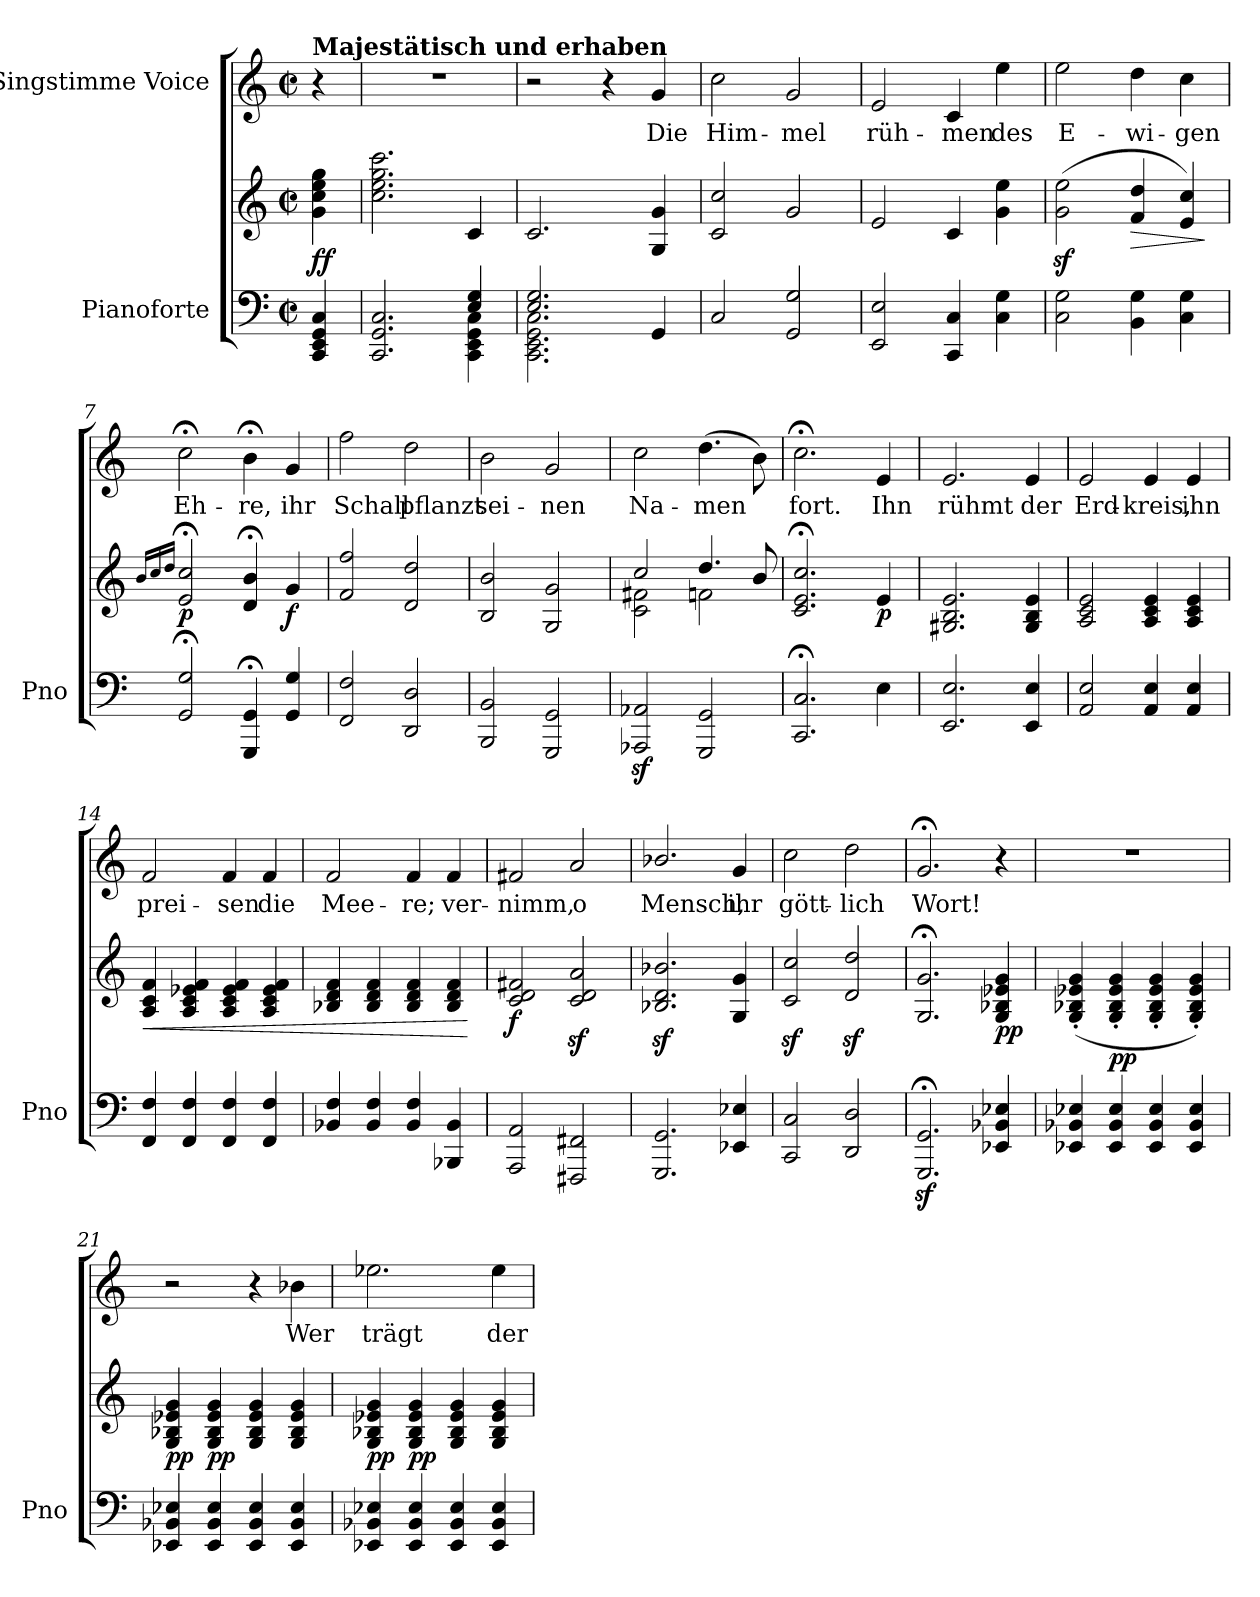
**kern	**kern	**dynam	**kern	**text
*part2	*part2	*part2	*part1	*part1
*staff3	*staff2	*staff2/3	*staff1	*staff1
*I"Pianoforte	*	*	*I"Singstimme Voice	*
*I'Pno	*	*	*	*
*clefF4	*clefG2	*	*clefG2	*
*k[]	*k[]	*	*k[]	*
*M2/2	*M2/2	*	*M2/2	*
*met(c|)	*met(c|)	*	*met(c|)	*
=1	=1	=1	=1	=1
!	!	!	!LO:TX:a:B:t=Majestätisch und erhaben	!
!	!	!LO:DY:b	!	!
4CC/ 4EE/ 4GG/ 4C/	4g\ 4cc\ 4ee\ 4gg\	ff	4r	.
=2	=2	=2	=2	=2
*^	*	*	*	*
2.ryy	2.CC/ 2.GG/ 2.C/	2.cc\ 2.ee\ 2.gg\ 2.ccc\	.	1r	.
4E/ 4G/	4CC\ 4EE\ 4GG\ 4C\	4c/	.	.	.
=3	=3	=3	=3	=3	=3
2.E/ 2.G/	2.CC\ 2.EE\ 2.GG\ 2.C\	2.c/	.	2r	.
.	.	.	.	4r	.
!	!	!	!	!	!LO:LY:b
4GG/	4ryy	4G/ 4g/	.	4g/	Die
=4	=4	=4	=4	=4	=4
!	!	!	!	!	!LO:LY:b
*v	*v	*	*	*	*
2C/	2c/ 2cc/	.	2cc\	Him-
!	!	!	!	!LO:LY:b
2GG/ 2G/	2g/	.	2g/	-mel
=5	=5	=5	=5	=5
!	!	!	!	!LO:LY:b
2EE/ 2E/	2e/	.	2e/	rüh-
!	!	!	!	!LO:LY:b
4CC/ 4C/	4c/	.	4c/	-men
!	!	!	!	!LO:LY:b
4C\ 4G\	4g\ 4ee\	.	4ee\	des
=6	=6	=6	=6	=6
!	!	!	!	!LO:LY:b
2C\ 2G\	(2g\z< 2ee\z<	.	2ee\	E-
!	!	!LO:HP:b	!	!LO:LY:b
4BB\ 4G\	4f/ 4dd/	>	4dd\	-wi-
!	!	!	!	!LO:LY:b
4C\ 4G\	4e/ 4cc/)	.	4cc\	-gen
.	.	]	.	.
=7	=7	=7	=7	=7
.	16qb/LL	.	.	.
.	16qcc/	.	.	.
.	16qdd/JJ	.	.	.
!	!	!LO:DY:b	!	!LO:LY:b
2GG/; 2G/;	2e/;< 2cc/;<	p	2cc;<\	Eh-
!	!	!	!	!LO:LY:b
4GGG/; 4GG/;	4d/;< 4b/;<	.	4b;<\	-re,
!	!	!LO:DY:b	!	!LO:LY:b
4GG/ 4G/	4g/	f	4g/	ihr
=8	=8	=8	=8	=8
!	!	!	!	!LO:LY:b
2FF/ 2F/	2f/ 2ff/	.	2ff\	Schall
!	!	!	!	!LO:LY:b
2DD/ 2D/	2d/ 2dd/	.	2dd\	pflanzt
!!LO:LB:g=z
=9	=9	=9	=9	=9
!	!	!	!	!LO:LY:b
2BBB/ 2BB/	2B/ 2b/	.	2b\	sei-
!	!	!	!	!LO:LY:b
2GGG/ 2GG/	2G/ 2g/	.	2g/	-nen
=10	=10	=10	=10	=10
*	*^	*	*	*
!	!	!	!	!	!LO:LY:b
2AAA-X/z> 2AA-X/z>	2cc/	2c\ 2f#X\	.	2cc\	Na-
!	!	!	!	!	!LO:LY:b
2GGG/ 2GG/	4.dd/	2fn\	.	(4.dd\	-men
.	8b/	.	.	8b\)	.
*	*v	*v	*	*	*
=11	=11	=11	=11	=11
!	!	!	!	!LO:LY:b
2.CC/; 2.C/;	2.c/;< 2.e/;< 2.cc/;<	.	2.cc;<\	fort.
!	!	!LO:DY:b	!	!LO:LY:b
4E\	4e/	p	4e/	Ihn
=12	=12	=12	=12	=12
!	!	!	!	!LO:LY:b
2.EE/ 2.E/	2.G#X/ 2.B/ 2.e/	.	2.e/	rühmt
!	!	!	!	!LO:LY:b
4EE/ 4E/	4G#/ 4B/ 4e/	.	4e/	der
=13	=13	=13	=13	=13
!	!	!	!	!LO:LY:b
2AA/ 2E/	2A/ 2c/ 2e/	.	2e/	Erd-
!	!	!	!	!LO:LY:b
4AA/ 4E/	4A/ 4c/ 4e/	.	4e/	-kreis,
!	!	!	!	!LO:LY:b
4AA/ 4E/	4A/ 4c/ 4e/	.	4e/	ihn
=14	=14	=14	=14	=14
!	!	!LO:HP:b	!	!LO:LY:b
4FF/ 4F/	4A/ 4c/ 4f/	<	2f/	prei-
4FF/ 4F/	4A/ 4c/ 4e-X/ 4f/	.	.	.
!	!	!	!	!LO:LY:b
4FF/ 4F/	4A/ 4c/ 4e-/ 4f/	.	4f/	-sen
!	!	!	!	!LO:LY:b
4FF/ 4F/	4A/ 4c/ 4e-/ 4f/	.	4f/	die
=15	=15	=15	=15	=15
!	!	!	!	!LO:LY:b
4BB-X/ 4F/	4B-X/ 4d/ 4f/	.	2f/	Mee-
4BB-/ 4F/	4B-/ 4d/ 4f/	.	.	.
!	!	!	!	!LO:LY:b
4BB-/ 4F/	4B-/ 4d/ 4f/	.	4f/	-re;
!	!	!	!	!LO:LY:b
4BBB-X/ 4BB-/	4B-/ 4d/ 4f/	.	4f/	ver-
.	.	[	.	.
=16	=16	=16	=16	=16
!	!	!LO:DY:b	!	!LO:LY:b
2AAA/ 2AA/	2c/ 2d/ 2f#X/	f	2f#X/	-nimm,
!	!	!	!	!LO:LY:b
2FFF#X/ 2FF#X/	2c/z< 2d/z< 2a/z<	.	2a/	o
=17	=17	=17	=17	=17
!	!	!	!	!LO:LY:b
2.GGG/ 2.GG/	2.B-X/z< 2.d/z< 2.b-X/z<	.	2.b-X/	Mensch,
!	!	!	!	!LO:LY:b
4EE-X/ 4E-X/	4G/ 4g/	.	4g/	ihr
!!LO:LB:g=z
=18	=18	=18	=18	=18
!	!	!	!	!LO:LY:b
2CC/ 2C/	2c/z< 2cc/z<	.	2cc\	gött-
!	!	!	!	!LO:LY:b
2DD/ 2D/	2d/z< 2dd/z<	.	2dd\	-lich
=19	=19	=19	=19	=19
!	!	!	!	!LO:LY:b
2.GGG/z>; 2.GG/z>;	2.G/;< 2.g/;<	.	2.g;</	Wort!
!	!	!LO:DY:b	!	!
4EE-X/ 4BB-X/ 4E-X/	4G/ 4B-X/ 4e-X/ 4g/	pp	4r	.
=20	=20	=20	=20	=20
4EE-X/ 4BB-X/ 4E-X/	(4G/' 4B-X/' 4e-X/' 4g/'	.	1r	.
!	!	!LO:DY:b	!	!
4EE-/ 4BB-/ 4E-/	4G/' 4B-/' 4e-/' 4g/'	pp	.	.
4EE-/ 4BB-/ 4E-/	4G/' 4B-/' 4e-/' 4g/'	.	.	.
4EE-/ 4BB-/ 4E-/	4G/' 4B-/' 4e-/' 4g/')	.	.	.
=21	=21	=21	=21	=21
!	!	!LO:DY:b	!	!
4EE-X/ 4BB-X/ 4E-X/	4G/ 4B-X/ 4e-X/ 4g/	pp	2r	.
!	!	!LO:DY:b	!	!
4EE-/ 4BB-/ 4E-/	4G/ 4B-/ 4e-/ 4g/	pp	.	.
4EE-/ 4BB-/ 4E-/	4G/ 4B-/ 4e-/ 4g/	.	4r	.
!	!	!	!	!LO:LY:b
4EE-/ 4BB-/ 4E-/	4G/ 4B-/ 4e-/ 4g/	.	4b-X\	Wer
=22	=22	=22	=22	=22
!	!	!LO:DY:b	!	!LO:LY:b
4EE-X/ 4BB-X/ 4E-X/	4G/ 4B-X/ 4e-X/ 4g/	pp	2.ee-X\	trägt
!	!	!LO:DY:b	!	!
4EE-/ 4BB-/ 4E-/	4G/ 4B-/ 4e-/ 4g/	pp	.	.
4EE-/ 4BB-/ 4E-/	4G/ 4B-/ 4e-/ 4g/	.	.	.
!	!	!	!	!LO:LY:b
4EE-/ 4BB-/ 4E-/	4G/ 4B-/ 4e-/ 4g/	.	4ee-\	der
=	=	=	=	=
*-	*-	*-	*-	*-
